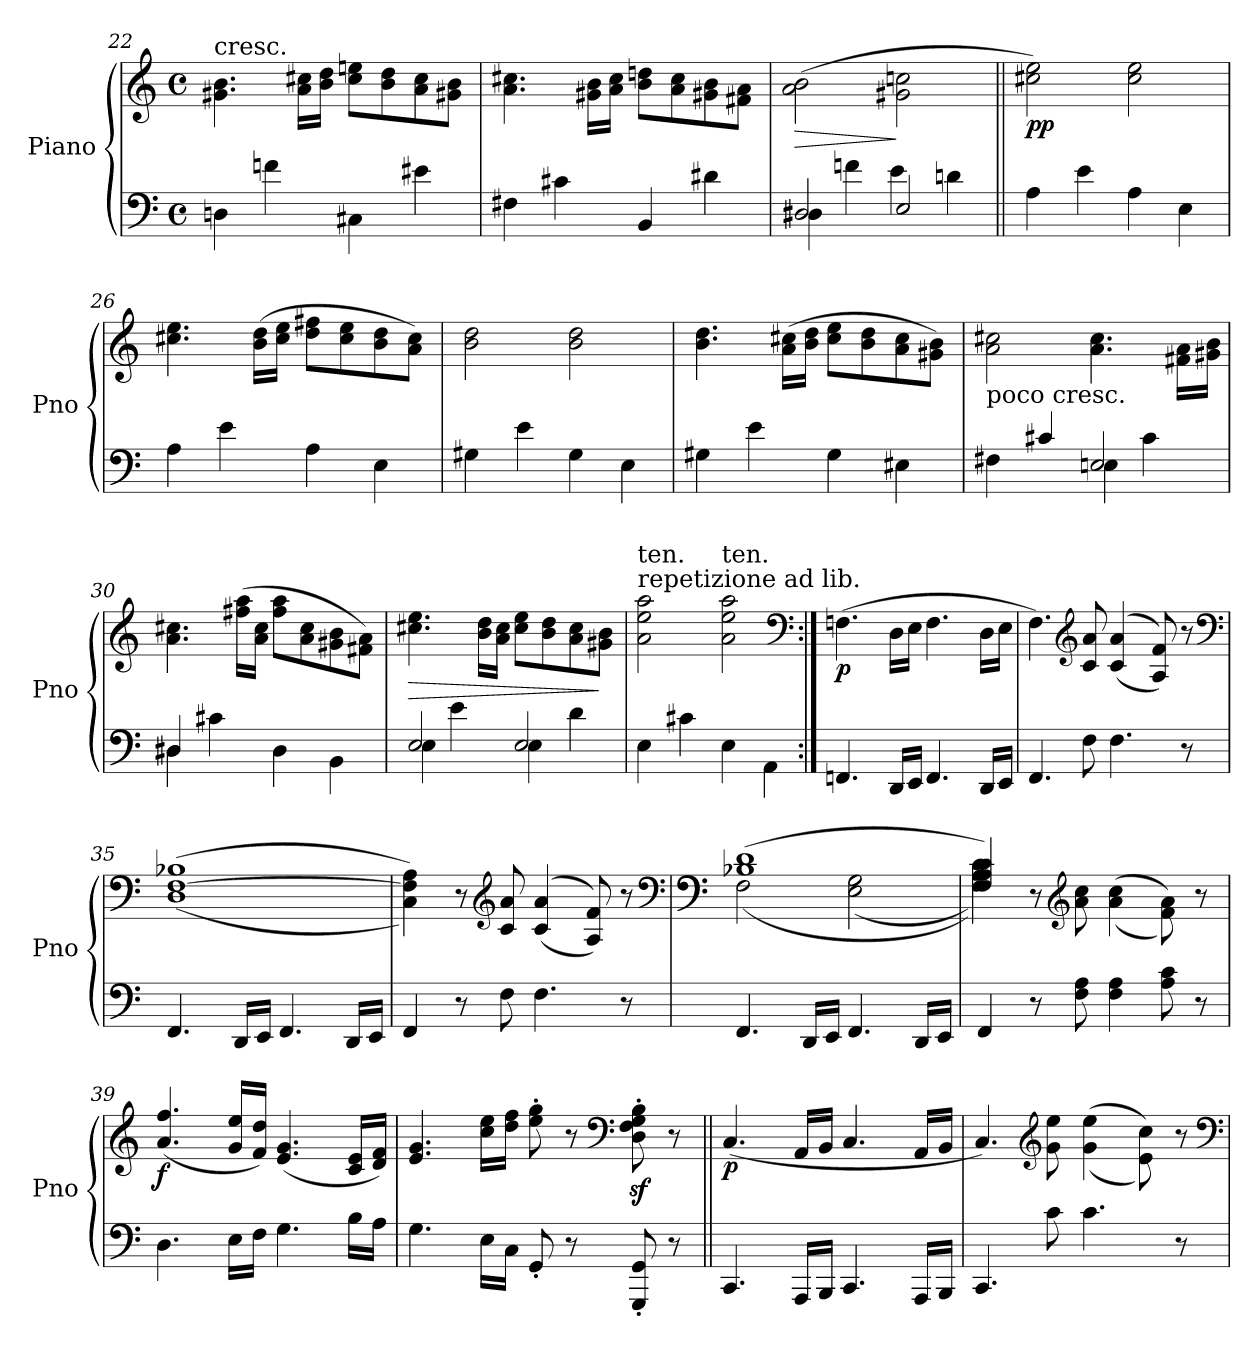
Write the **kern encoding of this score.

**kern	**kern	**dynam
*part1	*part1	*part1
*staff2	*staff1	*staff1/2
*I"Piano	*	*
*I'Pno	*	*
!!LO:LB:g=z
*clefF4	*clefG2	*
*k[]	*k[]	*
*C:	*C:	*
*M4/4	*M4/4	*
*met(c)	*met(c)	*
=22	=22	=22
!	!LO:TX:a:t=cresc.	!
4Dn\	4.g#X\ 4.b\	.
4fn\	.	.
.	16a\ 16cc#X\LL	.
.	16b\ 16dd\JJ	.
4C#X\	8cc#\ 8een\L	.
.	8b\ 8dd\	.
4e#X\	8a\ 8cc#\	.
.	8g#X\ 8b\J	.
=23	=23	=23
4F#X\	4.a\ 4.cc#X\	.
4c#X\	.	.
.	16g#X\ 16b\LL	.
.	16a\ 16cc#\JJ	.
4BB/	8b\ 8ddn\L	.
.	8a\ 8cc#\	.
4d#X\	8g#X\ 8b\	.
.	8f#X\ 8a\J	.
=24	=24	=24
*^	*	*
!	!	!	!LO:HP:b
2D#X/	4D#\	(2a\ 2b\	>
.	4fn\	.	.
2E/	4e\	2g#X\ 2ccn\	]
.	4dn\	.	.
=25||	=25||	=25||	=25||
!	!	!	!LO:DY:b
*v	*v	*	*
4A\	2cc#X\ 2ee\)	pp
4e\	.	.
4A\	2cc#\ 2ee\	.
4E\	.	.
=26	=26	=26
4A\	4.cc#X\ 4.ee\	.
4e\	.	.
.	(16b\ 16dd\LL	.
.	16cc#\ 16ee\JJ	.
4A\	8dd\ 8ff#X\L	.
.	8cc#\ 8ee\	.
4E\	8b\ 8dd\	.
.	8a\ 8cc#\J)	.
!!LO:PB:g=z
=27	=27	=27
4G#X\	2b\ 2dd\	.
4e\	.	.
4G#\	2b\ 2dd\	.
4E\	.	.
=28	=28	=28
4G#X\	4.b\ 4.dd\	.
4e\	.	.
.	(16a\ 16cc#X\LL	.
.	16b\ 16dd\JJ	.
4G#\	8cc#\ 8ee\L	.
.	8b\ 8dd\	.
4E#X\	8a\ 8cc#\	.
.	8g#X\ 8b\J)	.
=29	=29	=29
*^	*	*
!	!	!LO:TX:b:t=poco cresc.	!
4F#X\	2ryy	2a\ 2cc#X\	.
4c#X/	.	.	.
2E/	4En\	4.a\ 4.cc#\	.
.	4c#\	.	.
.	.	16f#X\ 16a\LL	.
.	.	16g#X\ 16b\JJ	.
=30	=30	=30	=30
4D#X/	4D#\	4.a\ 4.cc#X\	.
4c#X\	2.ryy	.	.
.	.	(16ff#X\ 16aa\LL	.
.	.	16a\ 16cc#\JJ	.
4D#\	.	8ff#\ 8aa\L	.
.	.	8a\ 8cc#\	.
4BB\	.	8g#X\ 8b\	.
.	.	8f#X\ 8a\J)	.
=31	=31	=31	=31
!	!	!	!LO:HP:b
2E/	4E\	4.cc#X\ 4.ee\	>
.	4e\	.	.
.	.	16b\ 16dd\LL	.
.	.	16a\ 16cc#\JJ	.
2E/	4E\	8cc#\ 8ee\L	.
.	.	8b\ 8dd\	.
.	4d\	8a\ 8cc#\	.
.	.	8g#X\ 8b\J	]
*v	*v	*	*
!!LO:LB:g=z
=32	=32	=32
!	!LO:TX:a:t=repetizione ad lib.	!
!	!LO:TX:a:t=ten.	!
4E\	2a\ 2ee\ 2aa\	.
4c#X\	.	.
!	!LO:TX:a:t=ten.	!
4E\	2a\ 2ee\ 2aa\	.
4AA\	.	.
*	*clefF4	*
=33:|!	=33:|!	=33:|!
!	!	!LO:DY:b
4.FFn/	(4.Fn\	p
16DD/LL	16D\LL	.
16EE/JJ	16E\JJ	.
4.FF/	4.F\	.
16DD/LL	16D\LL	.
16EE/JJ	16E\JJ	.
=34	=34	=34
4.FF/	4.F\)	.
*	*clefG2	*
8F\	8c/ 8a/	.
4.F\	((4c/ 4a/	.
.	8A/ 8f/))	.
8r	8r	.
*	*clefF4	*
=35	=35	=35
4.FF/	((1D [1F 1B-X	.
16DD/LL	.	.
16EE/JJ	.	.
4.FF/	.	.
16DD/LL	.	.
16EE/JJ	.	.
=36	=36	=36
4FF/	4C\ 4F\] 4A\))	.
8r	8r	.
*	*clefG2	*
8F\	8c/ 8a/	.
4.F\	((4c/ 4a/	.
.	8A/ 8f/))	.
8r	8r	.
*	*clefF4	*
!!LO:LB:g=z
=37	=37	=37
*	*clefF4	*
*	*^	*
4.FF/	(1B-X 1d	(2F\	.
16DD/LL	.	.	.
16EE/JJ	.	.	.
4.FF/	.	(2E\ 2G\	.
16DD/LL	.	.	.
16EE/JJ	.	.	.
=38	=38	=38	=38
4FF/	4F/ 4A/ 4c/)	4F\ 4A\ 4c\))	.
8r	8r	2.ryy	.
*	*clefG2	*	*
8F\ 8A\	8a\ 8cc\	.	.
4F\ 4A\	((4a\ 4cc\	.	.
8A\ 8c\	8f\ 8a\))	.	.
8r	8r	.	.
*	*v	*v	*
=39	=39	=39
!	!	!LO:DY:b
4.D\	(4.a/ 4.ff/	f
16E\LL	16g/ 16ee/LL	.
16F\JJ	16f/ 16dd/JJ)	.
4.G\	(4.e/ 4.g/	.
16B\LL	16c/ 16e/LL	.
16A\JJ	16d/ 16f/JJ)	.
=40	=40	=40
4.G\	4.e/ 4.g/	.
16E\LL	16cc\ 16ee\LL	.
16C\JJ	16dd\ 16ff\JJ	.
8GG'/	8ee\' 8gg\'	.
8r	8r	.
*	*clefF4	*
8GGG/' 8GG/'	8D\z<' 8F\z<' 8G\z<' 8B\z<'	.
8r	8r	.
!!LO:LB:g=z
=41||	=41||	=41||
!	!	!LO:DY:b
4.CC/	(4.C/	p
16AAA/LL	16AA/LL	.
16BBB/JJ	16BB/JJ	.
4.CC/	4.C/	.
16AAA/LL	16AA/LL	.
16BBB/JJ	16BB/JJ	.
=42	=42	=42
4.CC/	4.C/)	.
*	*clefG2	*
8c\	8g\ 8ee\	.
4.c\	((4g\ 4ee\	.
.	8e\ 8cc\))	.
8r	8r	.
*	*clefF4	*
=	=	=
*-	*-	*-
